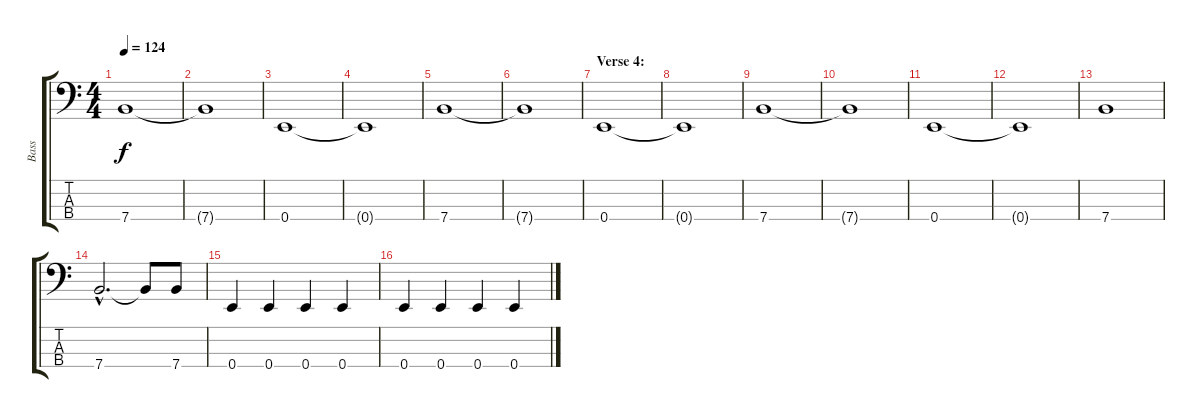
\track ("Bass" "Bass") {instrument electricbasspick}
\staff {score tabs}
\tuning (G2 D2 A1 E1) {hide}
\ts (4 4)
\tempo 124
\clef f4
\ks c
7.4.1{dy f} |
7.4{t}.1 |
0.4.1 |
0.4{t}.1 |
7.4.1 |
7.4{t}.1 |
\section ("" "Verse 4:")
0.4.1 |
0.4{t}.1 |
7.4.1 |
7.4{t}.1 |
0.4.1 |
0.4{t}.1 |
7.4.1 |
7.4{hac}.2{d} 7.4{t}.8 7.4.8 |
0.4.4 0.4.4 0.4.4 0.4.4 |
0.4.4 0.4.4 0.4.4 0.4.4
